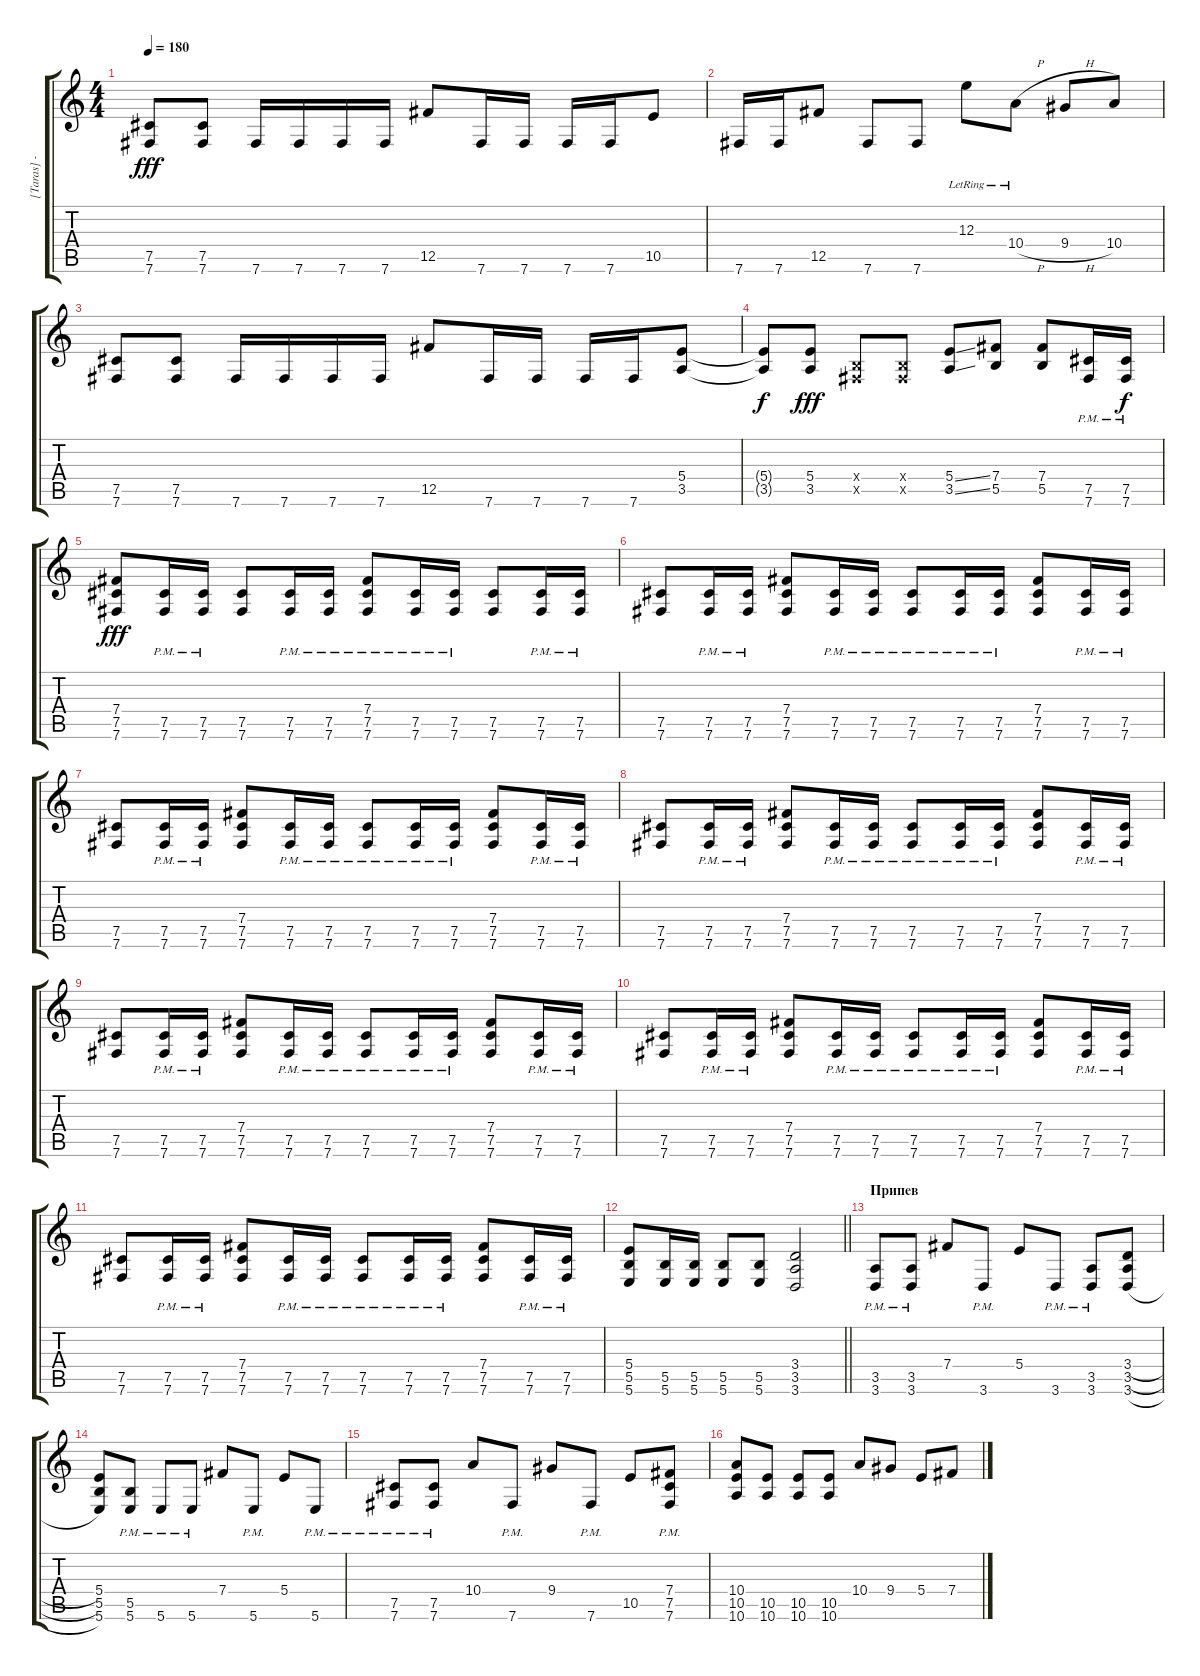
\track ("[Taras] - Rhythm Guitar" "[Taras] - ") {instrument distortionguitar}
\staff {score tabs}
\tuning (Db4 Ab3 E3 B2 Gb2 B1) {hide}
\ts (4 4)
\tempo 180
\clef g2
\ks c
(7.5 7.6).8{dy fff} (7.5 7.6).8 7.6.16 7.6.16 7.6.16 7.6.16 12.5.8 7.6.16 7.6.16 7.6.16 7.6.16 10.5.8 |
7.6.16 7.6.16 12.5.8 7.6.8 7.6.8 12.3{lr}.8 10.4{h lr}.8 9.4{h}.8 10.4.8 |
(7.5 7.6).8 (7.5 7.6).8 7.6.16 7.6.16 7.6.16 7.6.16 12.5.8 7.6.16 7.6.16 7.6.16 7.6.16 (5.4 3.5).8 |
(5.4{t} 3.5{t}).8{dy f} (5.4 3.5).8{dy fff} (0.4{x} 0.5{x}).8 (0.4{x} 0.5{x}).8 (5.4{ss} 3.5{ss}).8 (7.4 5.5).8 (7.4 5.5).8 (7.5{pm} 7.6{pm}).16 (7.5{pm} 7.6{pm}).16{dy f} |
(7.4 7.5 7.6).8{dy fff} (7.5{pm} 7.6{pm}).16 (7.5{pm} 7.6{pm}).16 (7.5 7.6).8 (7.5{pm} 7.6{pm}).16 (7.5{pm} 7.6{pm}).16 (7.4 7.5{pm} 7.6{pm}).8 (7.5{pm} 7.6{pm}).16 (7.5{pm} 7.6{pm}).16 (7.5 7.6).8 (7.5{pm} 7.6{pm}).16 (7.5{pm} 7.6{pm}).16 |
(7.5 7.6).8 (7.5{pm} 7.6{pm}).16 (7.5{pm} 7.6{pm}).16 (7.4 7.5 7.6).8 (7.5{pm} 7.6{pm}).16 (7.5{pm} 7.6{pm}).16 (7.5{pm} 7.6{pm}).8 (7.5{pm} 7.6{pm}).16 (7.5{pm} 7.6{pm}).16 (7.4 7.5 7.6).8 (7.5{pm} 7.6{pm}).16 (7.5{pm} 7.6{pm}).16 |
(7.5 7.6).8 (7.5{pm} 7.6{pm}).16 (7.5{pm} 7.6{pm}).16 (7.4 7.5 7.6).8 (7.5{pm} 7.6{pm}).16 (7.5{pm} 7.6{pm}).16 (7.5{pm} 7.6{pm}).8 (7.5{pm} 7.6{pm}).16 (7.5{pm} 7.6{pm}).16 (7.4 7.5 7.6).8 (7.5{pm} 7.6{pm}).16 (7.5{pm} 7.6{pm}).16 |
(7.5 7.6).8 (7.5{pm} 7.6{pm}).16 (7.5{pm} 7.6{pm}).16 (7.4 7.5 7.6).8 (7.5{pm} 7.6{pm}).16 (7.5{pm} 7.6{pm}).16 (7.5{pm} 7.6{pm}).8 (7.5{pm} 7.6{pm}).16 (7.5{pm} 7.6{pm}).16 (7.4 7.5 7.6).8 (7.5{pm} 7.6{pm}).16 (7.5{pm} 7.6{pm}).16 |
(7.5 7.6).8 (7.5{pm} 7.6{pm}).16 (7.5{pm} 7.6{pm}).16 (7.4 7.5 7.6).8 (7.5{pm} 7.6{pm}).16 (7.5{pm} 7.6{pm}).16 (7.5{pm} 7.6{pm}).8 (7.5{pm} 7.6{pm}).16 (7.5{pm} 7.6{pm}).16 (7.4 7.5 7.6).8 (7.5{pm} 7.6{pm}).16 (7.5{pm} 7.6{pm}).16 |
(7.5 7.6).8 (7.5{pm} 7.6{pm}).16 (7.5{pm} 7.6{pm}).16 (7.4 7.5 7.6).8 (7.5{pm} 7.6{pm}).16 (7.5{pm} 7.6{pm}).16 (7.5{pm} 7.6{pm}).8 (7.5{pm} 7.6{pm}).16 (7.5{pm} 7.6{pm}).16 (7.4 7.5 7.6).8 (7.5{pm} 7.6{pm}).16 (7.5{pm} 7.6{pm}).16 |
(7.5 7.6).8 (7.5{pm} 7.6{pm}).16 (7.5{pm} 7.6{pm}).16 (7.4 7.5 7.6).8 (7.5{pm} 7.6{pm}).16 (7.5{pm} 7.6{pm}).16 (7.5{pm} 7.6{pm}).8 (7.5{pm} 7.6{pm}).16 (7.5{pm} 7.6{pm}).16 (7.4 7.5 7.6).8 (7.5{pm} 7.6{pm}).16 (7.5{pm} 7.6{pm}).16 |
\barLineRight lightlight
(5.4 5.5 5.6).8 (5.5 5.6).16 (5.5 5.6).16 (5.5 5.6).8 (5.5 5.6).8 (3.4 3.5 3.6).2 |
\section ("" "Припев")
(3.5{pm} 3.6{pm}).8 (3.5{pm} 3.6{pm}).8 7.4.8 3.6{pm}.8 5.4.8 3.6{pm}.8 (3.5{pm} 3.6{pm}).8 (3.4{h} 3.5{h} 3.6{h}).8 |
(5.4 5.5 5.6).8 (5.5{pm} 5.6{pm}).8 5.6{pm}.8 5.6{pm}.8 7.4.8 5.6{pm}.8 5.4.8 5.6{pm}.8 |
(7.5{pm} 7.6{pm}).8 (7.5{pm} 7.6{pm}).8 10.4.8 7.6{pm}.8 9.4.8 7.6{pm}.8 10.5.8 (7.4 7.5 7.6{pm}).8 |
(10.4 10.5 10.6).8 (10.5 10.6).8 (10.5 10.6).8 (10.5 10.6).8 10.4.8 9.4.8 5.4.8 7.4.8
